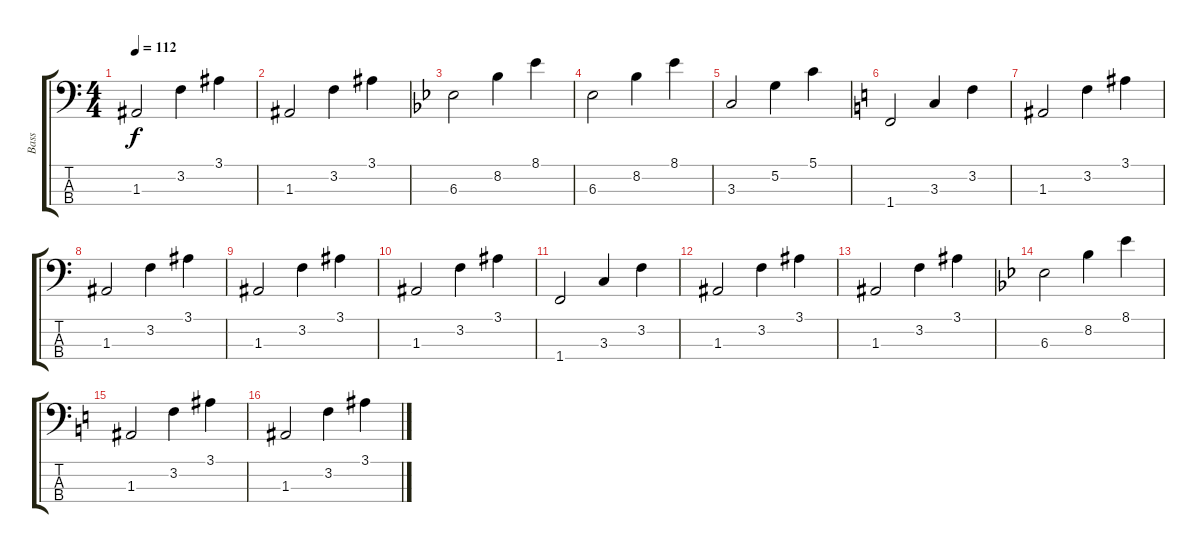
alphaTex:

\track ("Bass" "Bass") {instrument electricbassfinger}
\staff {score tabs}
\tuning (G2 D2 A1 E1) {hide}
\ts (4 4)
\tempo 112
\clef f4
\ks c
1.3.2{dy f} 3.2.4 3.1.4 |
1.3.2 3.2.4 3.1.4 |
\ks bb
6.3.2 8.2.4 8.1.4 |
6.3.2 8.2.4 8.1.4 |
3.3.2 5.2.4 5.1.4 |
\ks c
1.4.2 3.3.4 3.2.4 |
1.3.2 3.2.4 3.1.4 |
1.3.2 3.2.4 3.1.4 |
1.3.2 3.2.4 3.1.4 |
1.3.2 3.2.4 3.1.4 |
1.4.2 3.3.4 3.2.4 |
1.3.2 3.2.4 3.1.4 |
1.3.2 3.2.4 3.1.4 |
\ks bb
6.3.2 8.2.4 8.1.4 |
\ks c
1.3.2 3.2.4 3.1.4 |
1.3.2 3.2.4 3.1.4
